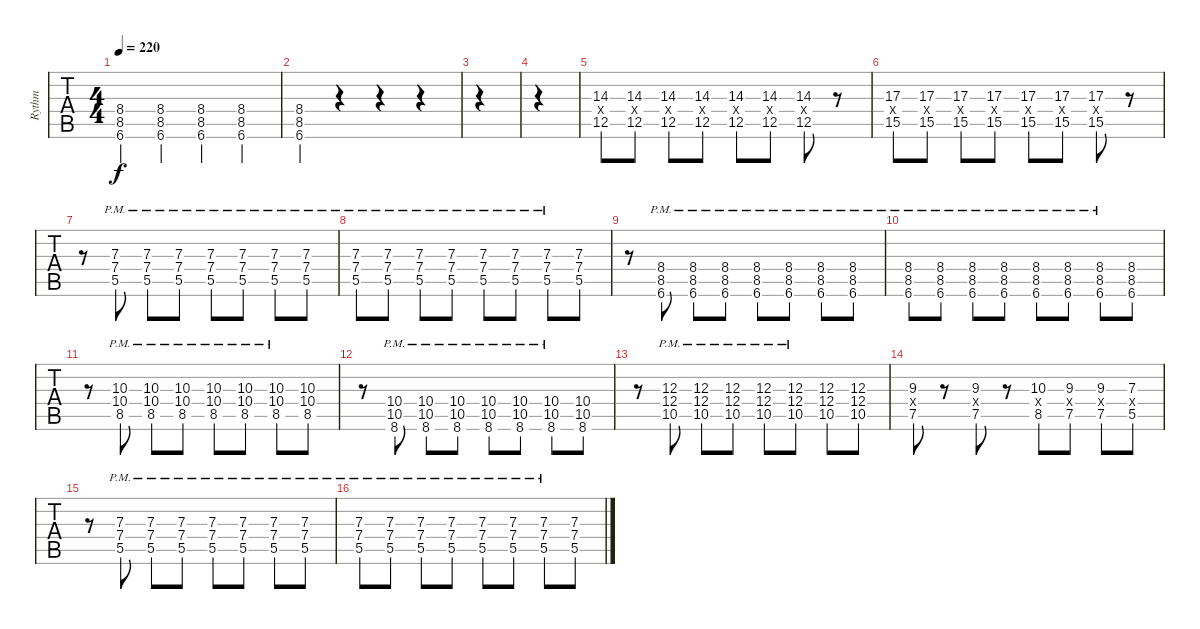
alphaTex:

\track ("Rythm" "Rythm") {instrument overdrivenguitar}
\staff {tabs}
\tuning (Eb4 Bb3 Gb3 Db3 Ab2 Eb2) {hide}
\ts (4 4)
\tempo 220
\clef g2
\ks c
(8.4 8.5 6.6).4{dy f} (8.4 8.5 6.6).4 (8.4 8.5 6.6).4 (8.4 8.5 6.6).4 |
(8.4 8.5 6.6).4 r.4 r.4 r.4 |
|
|
(14.3 0.4{x} 12.5).8 (14.3 0.4{x} 12.5).8 (14.3 0.4{x} 12.5).8 (14.3 0.4{x} 12.5).8 (14.3 0.4{x} 12.5).8 (14.3 0.4{x} 12.5).8 (14.3 0.4{x} 12.5).8 r.8 |
(17.3 0.4{x} 15.5).8 (17.3 0.4{x} 15.5).8 (17.3 0.4{x} 15.5).8 (17.3 0.4{x} 15.5).8 (17.3 0.4{x} 15.5).8 (17.3 0.4{x} 15.5).8 (17.3 0.4{x} 15.5).8 r.8 |
r.8 (7.3{pm} 7.4{pm} 5.5{pm}).8 (7.3{pm} 7.4{pm} 5.5{pm}).8 (7.3{pm} 7.4{pm} 5.5{pm}).8 (7.3{pm} 7.4{pm} 5.5{pm}).8 (7.3{pm} 7.4{pm} 5.5{pm}).8 (7.3{pm} 7.4{pm} 5.5{pm}).8 (7.3{pm} 7.4{pm} 5.5{pm}).8 |
(7.3{pm} 7.4{pm} 5.5{pm}).8 (7.3{pm} 7.4{pm} 5.5{pm}).8 (7.3{pm} 7.4{pm} 5.5{pm}).8 (7.3{pm} 7.4{pm} 5.5{pm}).8 (7.3{pm} 7.4{pm} 5.5{pm}).8 (7.3{pm} 7.4{pm} 5.5{pm}).8 (7.3{pm} 7.4{pm} 5.5{pm}).8 (7.3 7.4 5.5).8 |
r.8 (8.4{pm} 8.5{pm} 6.6{pm}).8 (8.4{pm} 8.5{pm} 6.6{pm}).8 (8.4{pm} 8.5{pm} 6.6{pm}).8 (8.4{pm} 8.5{pm} 6.6{pm}).8 (8.4{pm} 8.5{pm} 6.6{pm}).8 (8.4{pm} 8.5{pm} 6.6{pm}).8 (8.4{pm} 8.5{pm} 6.6{pm}).8 |
(8.4{pm} 8.5{pm} 6.6{pm}).8 (8.4{pm} 8.5{pm} 6.6{pm}).8 (8.4{pm} 8.5{pm} 6.6{pm}).8 (8.4{pm} 8.5{pm} 6.6{pm}).8 (8.4{pm} 8.5{pm} 6.6{pm}).8 (8.4{pm} 8.5{pm} 6.6{pm}).8 (8.4{pm} 8.5{pm} 6.6{pm}).8 (8.4 8.5 6.6).8 |
r.8 (10.3{pm} 10.4{pm} 8.5{pm}).8 (10.3{pm} 10.4{pm} 8.5{pm}).8 (10.3{pm} 10.4{pm} 8.5{pm}).8 (10.3{pm} 10.4{pm} 8.5{pm}).8 (10.3{pm} 10.4{pm} 8.5{pm}).8 (10.3{pm} 10.4{pm} 8.5{pm}).8 (10.3 10.4 8.5).8 |
r.8 (10.4{pm} 10.5{pm} 8.6{pm}).8 (10.4{pm} 10.5{pm} 8.6{pm}).8 (10.4{pm} 10.5{pm} 8.6{pm}).8 (10.4{pm} 10.5{pm} 8.6{pm}).8 (10.4{pm} 10.5{pm} 8.6{pm}).8 (10.4{pm} 10.5{pm} 8.6{pm}).8 (10.4 10.5 8.6).8 |
r.8 (12.3{pm} 12.4{pm} 10.5{pm}).8 (12.3{pm} 12.4{pm} 10.5{pm}).8 (12.3{pm} 12.4{pm} 10.5{pm}).8 (12.3{pm} 12.4{pm} 10.5{pm}).8 (12.3{pm} 12.4{pm} 10.5{pm}).8 (12.3 12.4 10.5).8 (12.3 12.4 10.5).8 |
(9.3 0.4{x} 7.5).8 r.8 (9.3 0.4{x} 7.5).8 r.8 (10.3 0.4{x} 8.5).8 (9.3 0.4{x} 7.5).8 (9.3 0.4{x} 7.5).8 (7.3 0.4{x} 5.5).8 |
r.8 (7.3{pm} 7.4{pm} 5.5{pm}).8 (7.3{pm} 7.4{pm} 5.5{pm}).8 (7.3{pm} 7.4{pm} 5.5{pm}).8 (7.3{pm} 7.4{pm} 5.5{pm}).8 (7.3{pm} 7.4{pm} 5.5{pm}).8 (7.3{pm} 7.4{pm} 5.5{pm}).8 (7.3{pm} 7.4{pm} 5.5{pm}).8 |
(7.3{pm} 7.4{pm} 5.5{pm}).8 (7.3{pm} 7.4{pm} 5.5{pm}).8 (7.3{pm} 7.4{pm} 5.5{pm}).8 (7.3{pm} 7.4{pm} 5.5{pm}).8 (7.3{pm} 7.4{pm} 5.5{pm}).8 (7.3{pm} 7.4{pm} 5.5{pm}).8 (7.3{pm} 7.4{pm} 5.5{pm}).8 (7.3 7.4 5.5).8
